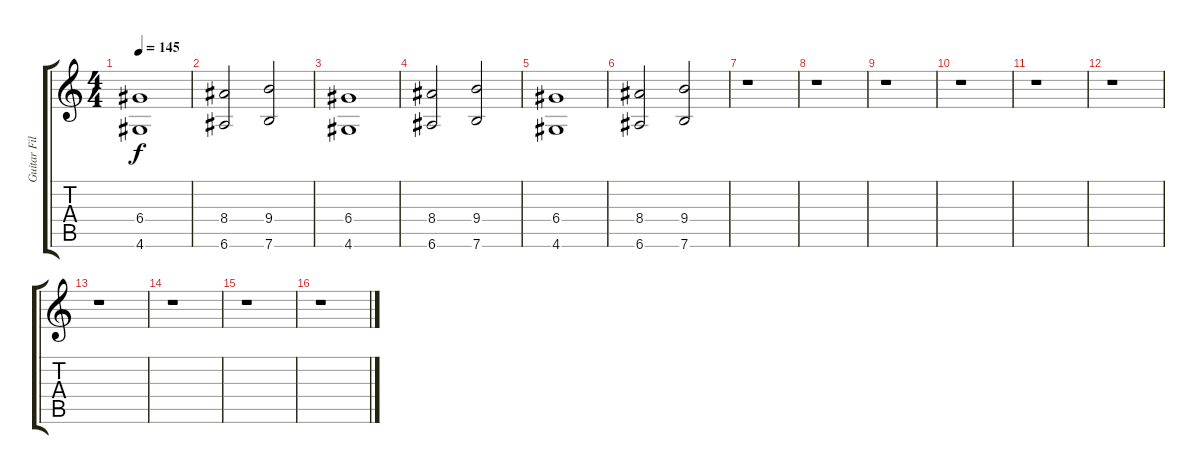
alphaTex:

\track ("Guitar Fills" "Guitar Fil") {instrument distortionguitar}
\staff {score tabs}
\tuning (E4 B3 G3 D3 A2 E2) {hide}
\ts (4 4)
\tempo 145
\clef g2
\ks c
(6.4 4.6).1{dy f} |
(8.4 6.6).2 (9.4 7.6).2 |
(6.4 4.6).1 |
(8.4 6.6).2 (9.4 7.6).2 |
(6.4 4.6).1 |
(8.4 6.6).2 (9.4 7.6).2 |
r.1 |
r.1 |
r.1 |
r.1 |
r.1 |
r.1 |
r.1 |
r.1 |
r.1 |
r.1
